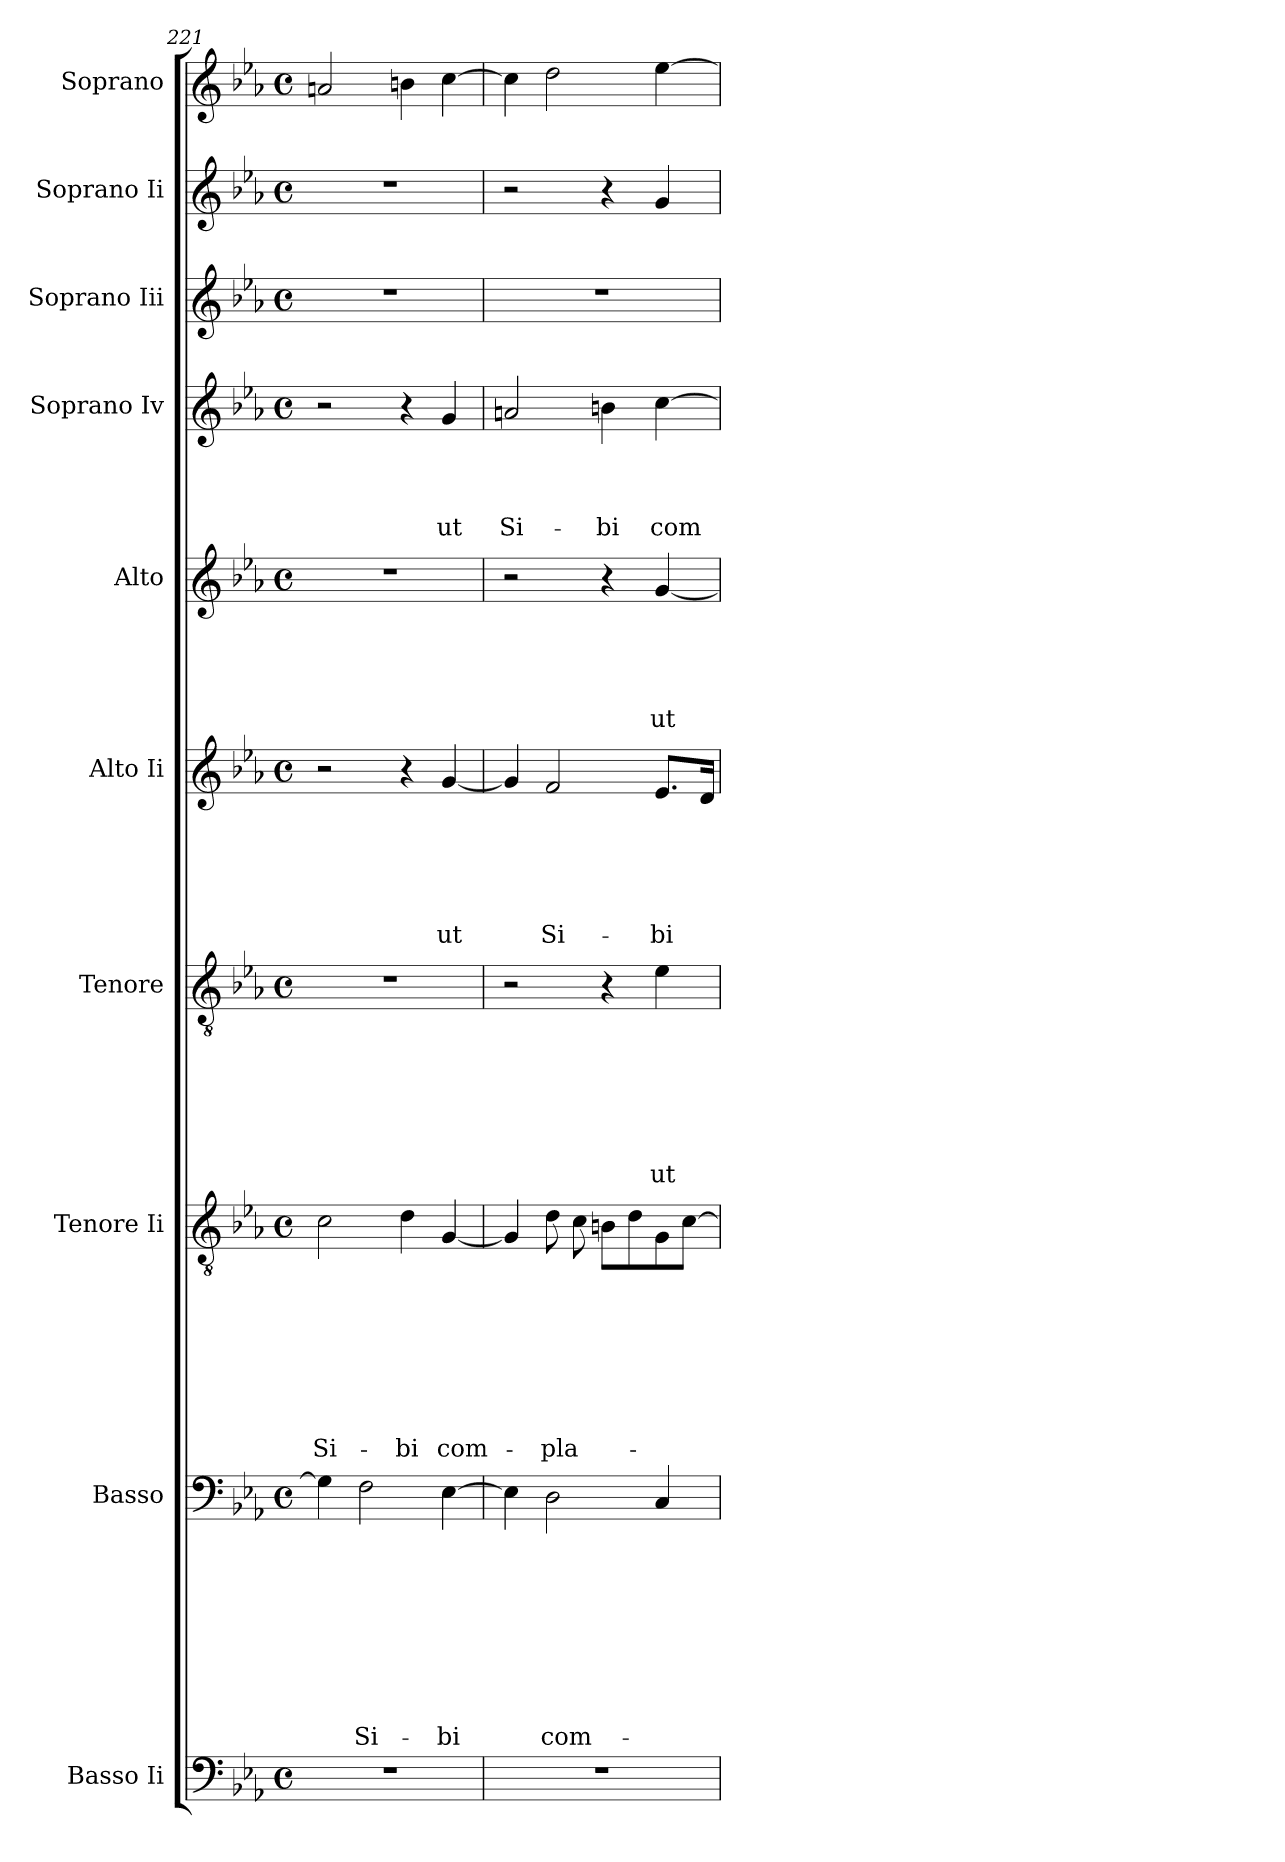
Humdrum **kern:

**kern	**kern	**text	**text	**text	**text	**text	**text	**text	**text	**text	**kern	**text	**text	**text	**text	**text	**text	**text	**text	**kern	**text	**text	**text	**text	**text	**text	**text	**kern	**text	**text	**text	**text	**text	**text	**kern	**text	**text	**text	**text	**text	**kern	**text	**text	**text	**text	**kern	**kern	**kern
*part10	*part9	*part9	*part9	*part9	*part9	*part9	*part9	*part9	*part9	*part9	*part8	*part8	*part8	*part8	*part8	*part8	*part8	*part8	*part8	*part7	*part7	*part7	*part7	*part7	*part7	*part7	*part7	*part6	*part6	*part6	*part6	*part6	*part6	*part6	*part5	*part5	*part5	*part5	*part5	*part5	*part4	*part4	*part4	*part4	*part4	*part3	*part2	*part1
*staff10	*staff9	*staff9	*staff9	*staff9	*staff9	*staff9	*staff9	*staff9	*staff9	*staff9	*staff8	*staff8	*staff8	*staff8	*staff8	*staff8	*staff8	*staff8	*staff8	*staff7	*staff7	*staff7	*staff7	*staff7	*staff7	*staff7	*staff7	*staff6	*staff6	*staff6	*staff6	*staff6	*staff6	*staff6	*staff5	*staff5	*staff5	*staff5	*staff5	*staff5	*staff4	*staff4	*staff4	*staff4	*staff4	*staff3	*staff2	*staff1
*I"Basso Ii	*I"Basso	*	*	*	*	*	*	*	*	*	*I"Tenore Ii	*	*	*	*	*	*	*	*	*I"Tenore	*	*	*	*	*	*	*	*I"Alto Ii	*	*	*	*	*	*	*I"Alto	*	*	*	*	*	*I"Soprano Iv	*	*	*	*	*I"Soprano Iii	*I"Soprano Ii	*I"Soprano
*clefF4	*clefF4	*	*	*	*	*	*	*	*	*	*clefGv2	*	*	*	*	*	*	*	*	*clefGv2	*	*	*	*	*	*	*	*clefG2	*	*	*	*	*	*	*clefG2	*	*	*	*	*	*clefG2	*	*	*	*	*clefG2	*clefG2	*clefG2
*k[b-e-a-]	*k[b-e-a-]	*	*	*	*	*	*	*	*	*	*k[b-e-a-]	*	*	*	*	*	*	*	*	*k[b-e-a-]	*	*	*	*	*	*	*	*k[b-e-a-]	*	*	*	*	*	*	*k[b-e-a-]	*	*	*	*	*	*k[b-e-a-]	*	*	*	*	*k[b-e-a-]	*k[b-e-a-]	*k[b-e-a-]
*E-:	*E-:	*	*	*	*	*	*	*	*	*	*E-:	*	*	*	*	*	*	*	*	*E-:	*	*	*	*	*	*	*	*E-:	*	*	*	*	*	*	*E-:	*	*	*	*	*	*E-:	*	*	*	*	*E-:	*E-:	*E-:
*M4/4	*M4/4	*	*	*	*	*	*	*	*	*	*M4/4	*	*	*	*	*	*	*	*	*M4/4	*	*	*	*	*	*	*	*M4/4	*	*	*	*	*	*	*M4/4	*	*	*	*	*	*M4/4	*	*	*	*	*M4/4	*M4/4	*M4/4
*met(c)	*met(c)	*	*	*	*	*	*	*	*	*	*met(c)	*	*	*	*	*	*	*	*	*met(c)	*	*	*	*	*	*	*	*met(c)	*	*	*	*	*	*	*met(c)	*	*	*	*	*	*met(c)	*	*	*	*	*met(c)	*met(c)	*met(c)
=221	=221	=221	=221	=221	=221	=221	=221	=221	=221	=221	=221	=221	=221	=221	=221	=221	=221	=221	=221	=221	=221	=221	=221	=221	=221	=221	=221	=221	=221	=221	=221	=221	=221	=221	=221	=221	=221	=221	=221	=221	=221	=221	=221	=221	=221	=221	=221	=221
!	!	!	!	!	!	!	!	!	!	!	!	!	!	!	!	!	!	!	!LO:LY:b	!	!	!	!	!	!	!	!	!	!	!	!	!	!	!	!	!	!	!	!	!	!	!	!	!	!	!	!	!
1r	4G\]	.	.	.	.	.	.	.	.	.	2c\	.	.	.	.	.	.	.	Si-	1r	.	.	.	.	.	.	.	2r	.	.	.	.	.	.	1r	.	.	.	.	.	2r	.	.	.	.	1r	1r	2an/
!	!	!	!	!	!	!	!	!	!	!LO:LY:b	!	!	!	!	!	!	!	!	!	!	!	!	!	!	!	!	!	!	!	!	!	!	!	!	!	!	!	!	!	!	!	!	!	!	!	!	!	!
.	2F\	.	.	.	.	.	.	.	.	Si-	.	.	.	.	.	.	.	.	.	.	.	.	.	.	.	.	.	.	.	.	.	.	.	.	.	.	.	.	.	.	.	.	.	.	.	.	.	.
!	!	!	!	!	!	!	!	!	!	!	!	!	!	!	!	!	!	!	!LO:LY:b	!	!	!	!	!	!	!	!	!	!	!	!	!	!	!	!	!	!	!	!	!	!	!	!	!	!	!	!	!
.	.	.	.	.	.	.	.	.	.	.	4d\	.	.	.	.	.	.	.	-bi	.	.	.	.	.	.	.	.	4r	.	.	.	.	.	.	.	.	.	.	.	.	4r	.	.	.	.	.	.	4bn\
!	!	!	!	!	!	!	!	!	!	!LO:LY:b	!	!	!	!	!	!	!	!	!LO:LY:b	!	!	!	!	!	!	!	!	!	!	!	!	!	!	!LO:LY:b	!	!	!	!	!	!	!	!	!	!	!LO:LY:b	!	!	!
.	[>4E-\	.	.	.	.	.	.	.	.	-bi	[<4G/	.	.	.	.	.	.	.	com-	.	.	.	.	.	.	.	.	[<4g/	.	.	.	.	.	ut	.	.	.	.	.	.	4g/	.	.	.	ut	.	.	[>4cc\
=222	=222	=222	=222	=222	=222	=222	=222	=222	=222	=222	=222	=222	=222	=222	=222	=222	=222	=222	=222	=222	=222	=222	=222	=222	=222	=222	=222	=222	=222	=222	=222	=222	=222	=222	=222	=222	=222	=222	=222	=222	=222	=222	=222	=222	=222	=222	=222	=222
!	!	!	!	!	!	!	!	!	!	!	!	!	!	!	!	!	!	!	!	!	!	!	!	!	!	!	!	!	!	!	!	!	!	!	!	!	!	!	!	!	!	!	!	!	!LO:LY:b	!	!	!
1r	4E-\]	.	.	.	.	.	.	.	.	.	4G/]	.	.	.	.	.	.	.	.	2r	.	.	.	.	.	.	.	4g/]	.	.	.	.	.	.	2r	.	.	.	.	.	2an/	.	.	.	Si-	1r	2r	4cc\]
!	!	!	!	!	!	!	!	!	!	!LO:LY:b	!	!	!	!	!	!	!	!	!LO:LY:b	!	!	!	!	!	!	!	!	!	!	!	!	!	!	!LO:LY:b	!	!	!	!	!	!	!	!	!	!	!	!	!	!
.	2D\	.	.	.	.	.	.	.	.	com-	8d\	.	.	.	.	.	.	.	-pla-	.	.	.	.	.	.	.	.	2f/	.	.	.	.	.	Si-	.	.	.	.	.	.	.	.	.	.	.	.	.	2dd\
.	.	.	.	.	.	.	.	.	.	.	8c\	.	.	.	.	.	.	.	.	.	.	.	.	.	.	.	.	.	.	.	.	.	.	.	.	.	.	.	.	.	.	.	.	.	.	.	.	.
!	!	!	!	!	!	!	!	!	!	!	!	!	!	!	!	!	!	!	!	!	!	!	!	!	!	!	!	!	!	!	!	!	!	!	!	!	!	!	!	!	!	!	!	!	!LO:LY:b	!	!	!
.	.	.	.	.	.	.	.	.	.	.	8Bn\L	.	.	.	.	.	.	.	.	4r	.	.	.	.	.	.	.	.	.	.	.	.	.	.	4r	.	.	.	.	.	4bn\	.	.	.	-bi	.	4r	.
.	.	.	.	.	.	.	.	.	.	.	8d\	.	.	.	.	.	.	.	.	.	.	.	.	.	.	.	.	.	.	.	.	.	.	.	.	.	.	.	.	.	.	.	.	.	.	.	.	.
!	!	!	!	!	!	!	!	!	!	!	!	!	!	!	!	!	!	!	!	!	!	!	!	!	!	!	!LO:LY:b	!	!	!	!	!	!	!LO:LY:b	!	!	!	!	!	!LO:LY:b	!	!	!	!	!LO:LY:b	!	!	!
.	4C/	.	.	.	.	.	.	.	.	.	8G\	.	.	.	.	.	.	.	.	4e-\	.	.	.	.	.	.	ut	8.e-/L	.	.	.	.	.	-bi	[<4g/	.	.	.	.	ut	[>4cc\	.	.	.	com-	.	4g/	[>4ee-\
.	.	.	.	.	.	.	.	.	.	.	[>8c\J	.	.	.	.	.	.	.	.	.	.	.	.	.	.	.	.	.	.	.	.	.	.	.	.	.	.	.	.	.	.	.	.	.	.	.	.	.
.	.	.	.	.	.	.	.	.	.	.	.	.	.	.	.	.	.	.	.	.	.	.	.	.	.	.	.	16d/Jk	.	.	.	.	.	.	.	.	.	.	.	.	.	.	.	.	.	.	.	.
=	=	=	=	=	=	=	=	=	=	=	=	=	=	=	=	=	=	=	=	=	=	=	=	=	=	=	=	=	=	=	=	=	=	=	=	=	=	=	=	=	=	=	=	=	=	=	=	=
*-	*-	*-	*-	*-	*-	*-	*-	*-	*-	*-	*-	*-	*-	*-	*-	*-	*-	*-	*-	*-	*-	*-	*-	*-	*-	*-	*-	*-	*-	*-	*-	*-	*-	*-	*-	*-	*-	*-	*-	*-	*-	*-	*-	*-	*-	*-	*-	*-
